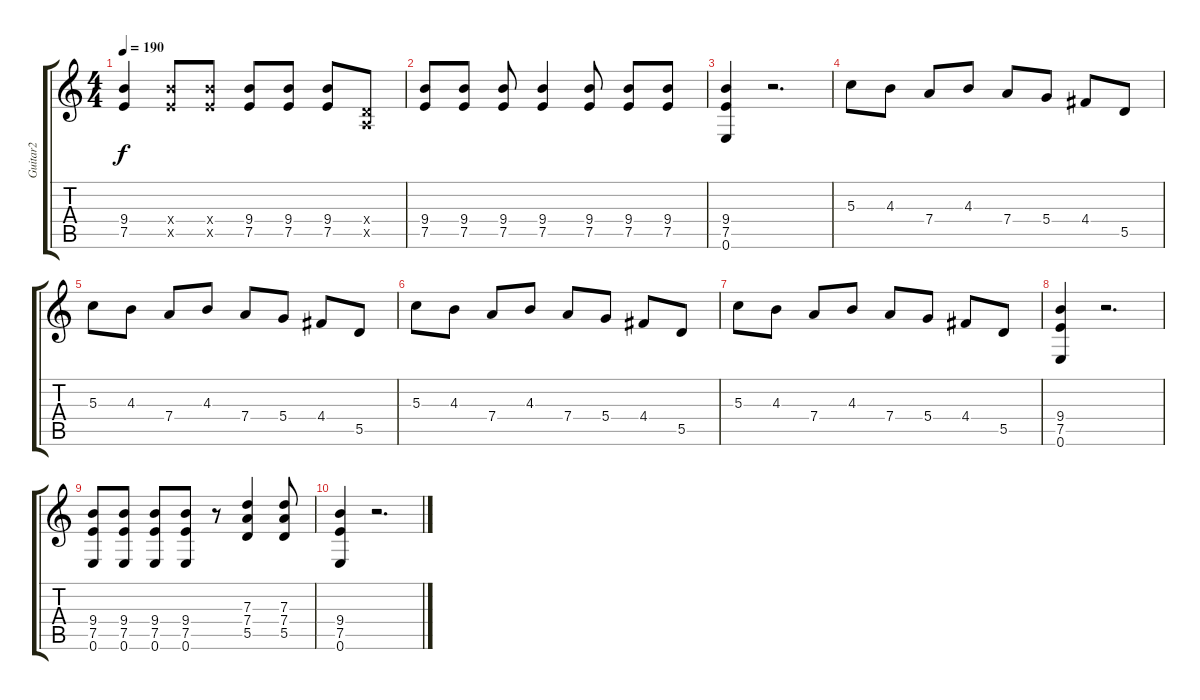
\track ("Guitar2" "Guitar2") {instrument distortionguitar}
\staff {score tabs}
\tuning (E4 B3 G3 D3 A2 E2) {hide}
\ts (4 4)
\tempo 190
\clef g2
\ks c
(9.4 7.5).4{dy f} (9.4{x} 7.5{x}).8 (9.4{x} 7.5{x}).8 (9.4 7.5).8 (9.4 7.5).8 (9.4 7.5).8 (0.4{x} 0.5{x}).8 |
(9.4 7.5).8 (9.4 7.5).8 (9.4 7.5).8 (9.4 7.5).4 (9.4 7.5).8 (9.4 7.5).8 (9.4 7.5).8 |
(9.4 7.5 0.6).4 r.2{d} |
5.3.8 4.3.8 7.4.8 4.3.8 7.4.8 5.4.8 4.4.8 5.5.8 |
5.3.8 4.3.8 7.4.8 4.3.8 7.4.8 5.4.8 4.4.8 5.5.8 |
5.3.8 4.3.8 7.4.8 4.3.8 7.4.8 5.4.8 4.4.8 5.5.8 |
5.3.8 4.3.8 7.4.8 4.3.8 7.4.8 5.4.8 4.4.8 5.5.8 |
(9.4 7.5 0.6).4 r.2{d} |
(9.4 7.5 0.6).8 (9.4 7.5 0.6).8 (9.4 7.5 0.6).8 (9.4 7.5 0.6).8 r.8 (7.3 7.4 5.5).4 (7.3 7.4 5.5).8 |
(9.4 7.5 0.6).4 r.2{d}
